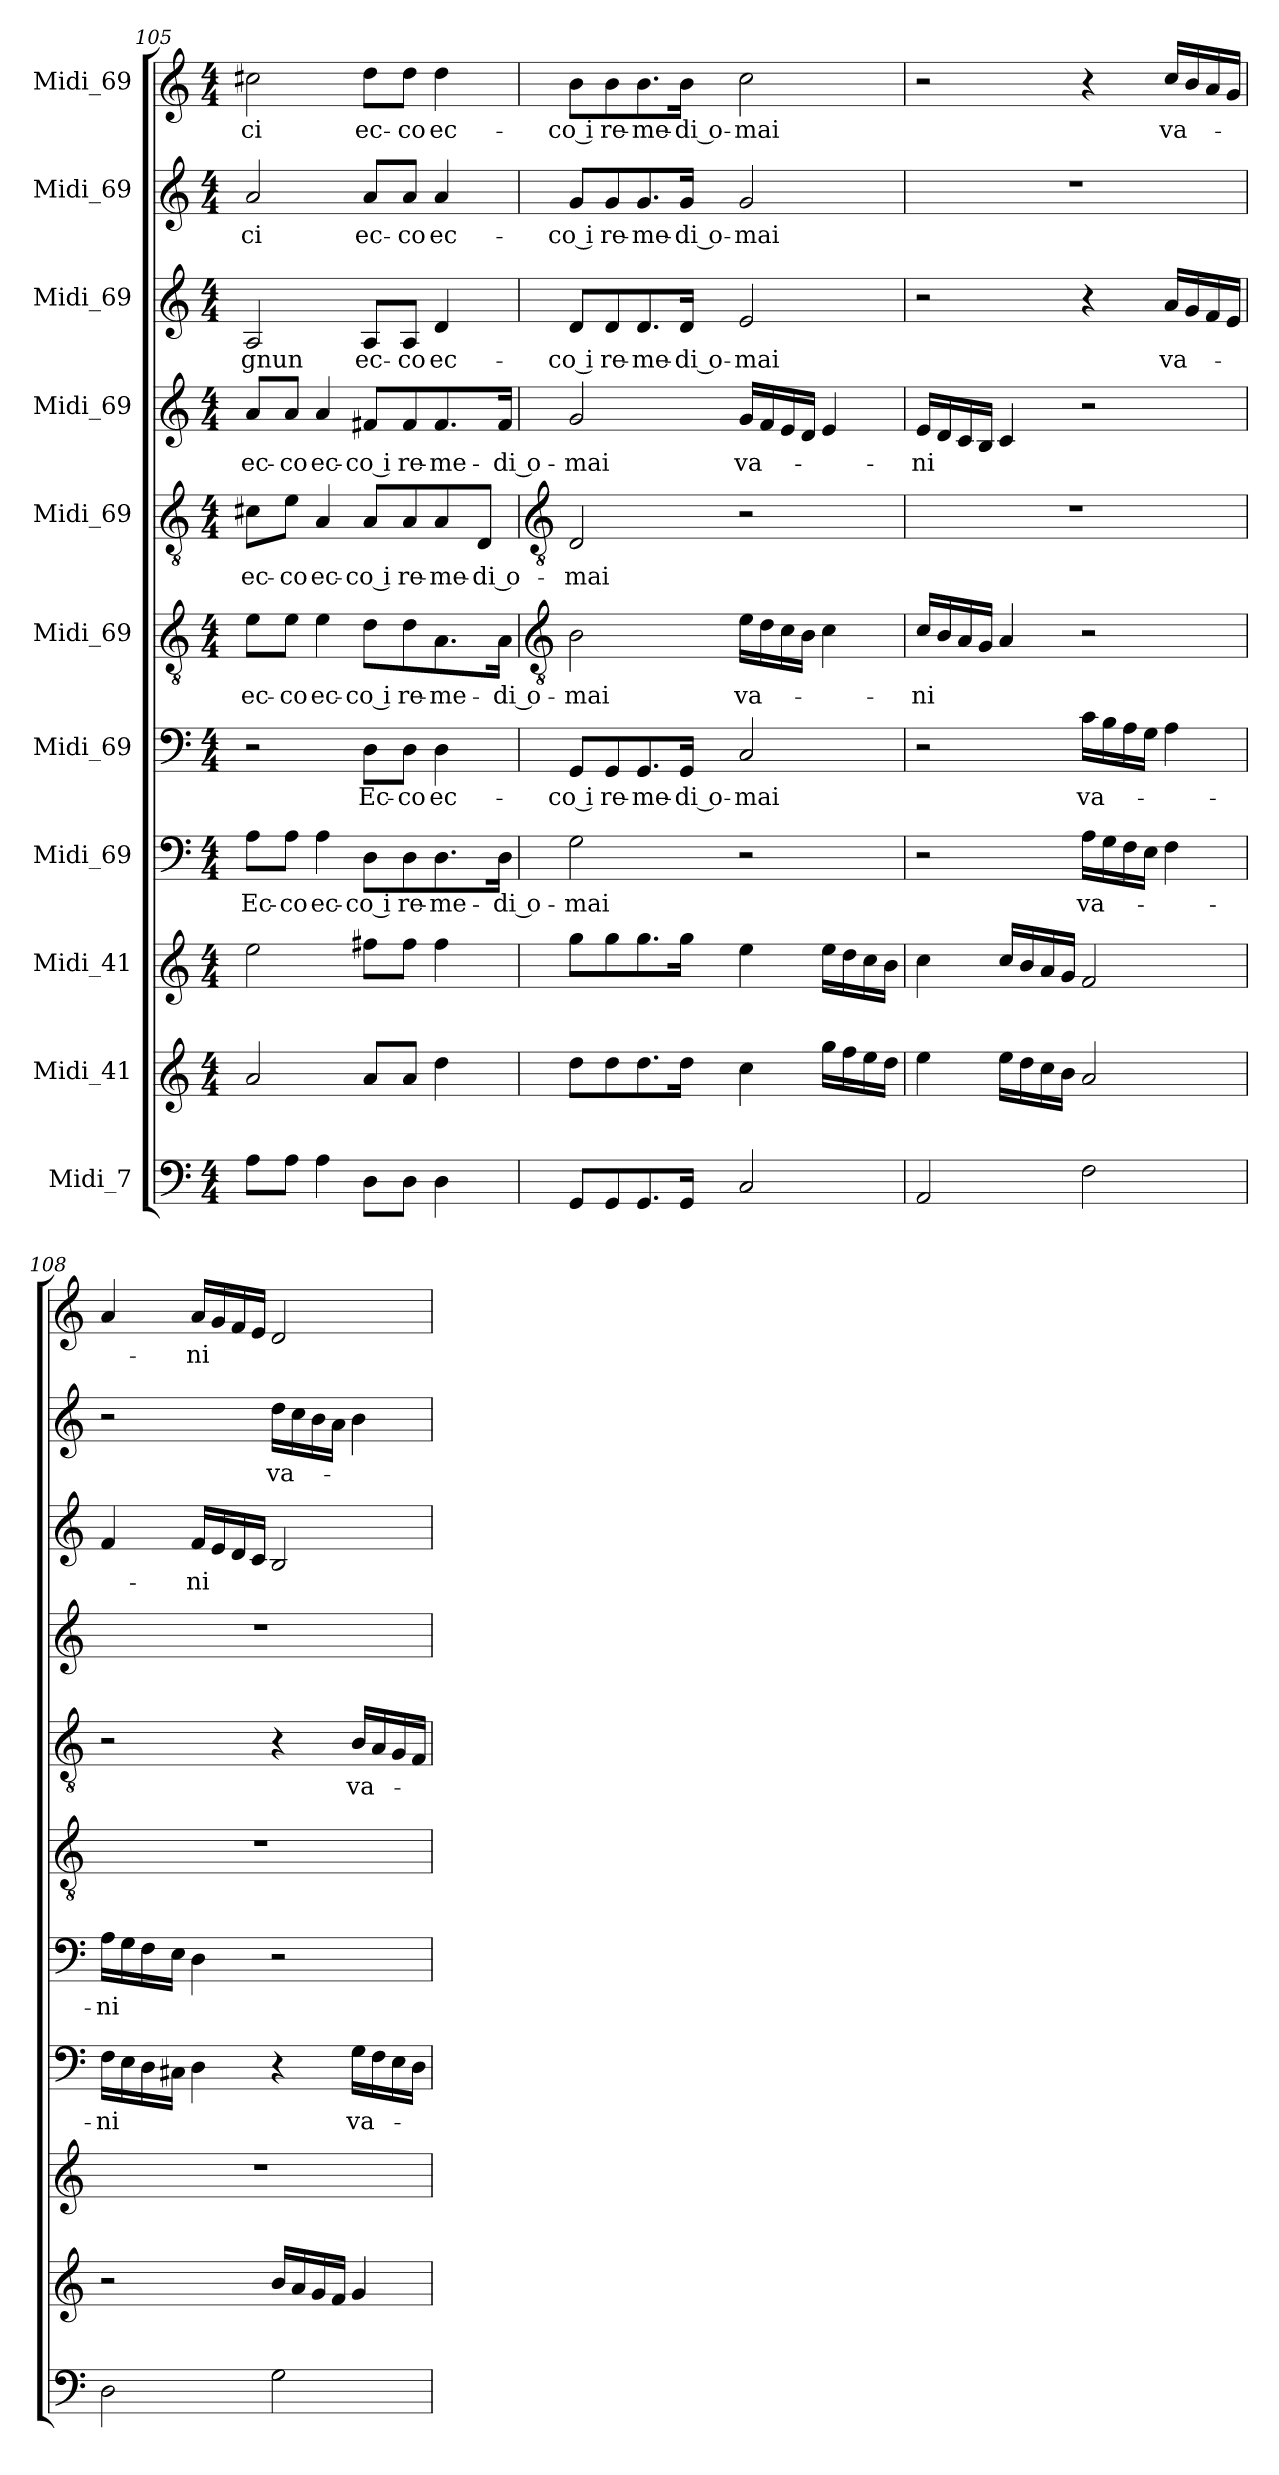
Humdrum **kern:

**kern	**kern	**kern	**kern	**text	**kern	**text	**kern	**text	**kern	**text	**kern	**text	**kern	**text	**kern	**text	**kern	**text
*part11	*part10	*part9	*part8	*part8	*part7	*part7	*part6	*part6	*part5	*part5	*part4	*part4	*part3	*part3	*part2	*part2	*part1	*part1
*staff11	*staff10	*staff9	*staff8	*staff8	*staff7	*staff7	*staff6	*staff6	*staff5	*staff5	*staff4	*staff4	*staff3	*staff3	*staff2	*staff2	*staff1	*staff1
*I"Midi_7	*I"Midi_41	*I"Midi_41	*I"Midi_69	*	*I"Midi_69	*	*I"Midi_69	*	*I"Midi_69	*	*I"Midi_69	*	*I"Midi_69	*	*I"Midi_69	*	*I"Midi_69	*
*clefF4	*clefG2	*clefG2	*clefF4	*	*clefF4	*	*clefGv2	*	*clefGv2	*	*clefG2	*	*clefG2	*	*clefG2	*	*clefG2	*
*k[]	*k[]	*k[]	*k[]	*	*k[]	*	*k[]	*	*k[]	*	*k[]	*	*k[]	*	*k[]	*	*k[]	*
*C:	*C:	*C:	*C:	*	*C:	*	*C:	*	*C:	*	*C:	*	*C:	*	*C:	*	*C:	*
*M4/4	*M4/4	*M4/4	*M4/4	*	*M4/4	*	*M4/4	*	*M4/4	*	*M4/4	*	*M4/4	*	*M4/4	*	*M4/4	*
=105	=105	=105	=105	=105	=105	=105	=105	=105	=105	=105	=105	=105	=105	=105	=105	=105	=105	=105
!	!	!	!	!LO:LY:b	!	!	!	!LO:LY:b	!	!LO:LY:b	!	!LO:LY:b	!	!LO:LY:b	!	!LO:LY:b	!	!LO:LY:b
8AL	2a	2ee	8AL	Ec-	2r	.	8eL	ec-	8c#XL	ec-	8aL	ec-	2A	-gnun	2a	-ci	2cc#X	-ci
!	!	!	!	!LO:LY:b	!	!	!	!LO:LY:b	!	!LO:LY:b	!	!LO:LY:b	!	!	!	!	!	!
8AJ	.	.	8AJ	-co	.	.	8eJ	-co	8eJ	-co	8aJ	-co	.	.	.	.	.	.
!	!	!	!	!LO:LY:b	!	!	!	!LO:LY:b	!	!LO:LY:b	!	!LO:LY:b	!	!	!	!	!	!
4A	.	.	4A	ec-	.	.	4e	ec-	4A	ec-	4a	ec-	.	.	.	.	.	.
!	!	!	!	!LO:LY:b	!	!LO:LY:b	!	!LO:LY:b	!	!LO:LY:b	!	!LO:LY:b	!	!LO:LY:b	!	!LO:LY:b	!	!LO:LY:b
8DL	8aL	8ff#XL	8DL	-co i	8DL	Ec-	8dL	-co i	8AL	-co i	8f#XL	-co i	8AL	ec-	8aL	ec-	8ddL	ec-
!	!	!	!	!LO:LY:b	!	!LO:LY:b	!	!LO:LY:b	!	!LO:LY:b	!	!LO:LY:b	!	!LO:LY:b	!	!LO:LY:b	!	!LO:LY:b
8DJ	8aJ	8ff#J	8D	re-	8DJ	-co	8d	re-	8A	re-	8f#	re-	8AJ	-co	8aJ	-co	8ddJ	-co
!	!	!	!	!LO:LY:b	!	!LO:LY:b	!	!LO:LY:b	!	!LO:LY:b	!	!LO:LY:b	!	!LO:LY:b	!	!LO:LY:b	!	!LO:LY:b
4D	4dd	4ff#	8.D	-me-	4D	ec-	8.A	-me-	8A	-me-	8.f#	-me-	4d	ec-	4a	ec-	4dd	ec-
!	!	!	!	!	!	!	!	!	!	!LO:LY:b	!	!	!	!	!	!	!	!
.	.	.	.	.	.	.	.	.	8DJ	-di o-	.	.	.	.	.	.	.	.
!	!	!	!	!LO:LY:b	!	!	!	!LO:LY:b	!	!	!	!LO:LY:b	!	!	!	!	!	!
.	.	.	16DJ	-di o-	.	.	16AJ	-di o-	.	.	16f#J	-di o-	.	.	.	.	.	.
!!LO:LB:g=z
=106	=106	=106	=106	=106	=106	=106	=106	=106	=106	=106	=106	=106	=106	=106	=106	=106	=106	=106
*	*	*	*	*	*	*	*clefGv2	*	*clefGv2	*	*	*	*	*	*	*	*	*
!	!	!	!	!LO:LY:b	!	!LO:LY:b	!	!LO:LY:b	!	!LO:LY:b	!	!LO:LY:b	!	!LO:LY:b	!	!LO:LY:b	!	!LO:LY:b
8GGL	8ddL	8ggL	2G	-mai	8GGL	-co i	2B	-mai	2D	-mai	2g	-mai	8dL	-co i	8gL	-co i	8bL	-co i
!	!	!	!	!	!	!LO:LY:b	!	!	!	!	!	!	!	!LO:LY:b	!	!LO:LY:b	!	!LO:LY:b
8GG	8dd	8gg	.	.	8GG	re-	.	.	.	.	.	.	8d	re-	8g	re-	8b	re-
!	!	!	!	!	!	!LO:LY:b	!	!	!	!	!	!	!	!LO:LY:b	!	!LO:LY:b	!	!LO:LY:b
8.GG	8.dd	8.gg	.	.	8.GG	-me-	.	.	.	.	.	.	8.d	-me-	8.g	-me-	8.b	-me-
!	!	!	!	!	!	!LO:LY:b	!	!	!	!	!	!	!	!LO:LY:b	!	!LO:LY:b	!	!LO:LY:b
16GGJ	16ddJ	16ggJ	.	.	16GGJ	-di o-	.	.	.	.	.	.	16dJ	-di o-	16gJ	-di o-	16bJ	-di o-
!	!	!	!	!	!	!LO:LY:b	!	!LO:LY:b	!	!	!	!LO:LY:b	!	!LO:LY:b	!	!LO:LY:b	!	!LO:LY:b
2C	4cc	4ee	2r	.	2C	-mai	16eLL	va-	2r	.	16gLL	va-	2e	-mai	2g	-mai	2cc	-mai
.	.	.	.	.	.	.	16d	.	.	.	16f	.	.	.	.	.	.	.
.	.	.	.	.	.	.	16c	.	.	.	16e	.	.	.	.	.	.	.
.	.	.	.	.	.	.	16BJJ	.	.	.	16dJJ	.	.	.	.	.	.	.
.	16ggLL	16eeLL	.	.	.	.	4c	.	.	.	4e	.	.	.	.	.	.	.
.	16ff	16dd	.	.	.	.	.	.	.	.	.	.	.	.	.	.	.	.
.	16ee	16cc	.	.	.	.	.	.	.	.	.	.	.	.	.	.	.	.
.	16ddJJ	16bJJ	.	.	.	.	.	.	.	.	.	.	.	.	.	.	.	.
=107	=107	=107	=107	=107	=107	=107	=107	=107	=107	=107	=107	=107	=107	=107	=107	=107	=107	=107
!	!	!	!	!	!	!	!	!LO:LY:b	!	!	!	!LO:LY:b	!	!	!	!	!	!
2AA	4ee	4cc	2r	.	2r	.	16cLL	-ni	1r	.	16eLL	-ni	2r	.	1r	.	2r	.
.	.	.	.	.	.	.	16B	.	.	.	16d	.	.	.	.	.	.	.
.	.	.	.	.	.	.	16A	.	.	.	16c	.	.	.	.	.	.	.
.	.	.	.	.	.	.	16GJJ	.	.	.	16BJJ	.	.	.	.	.	.	.
.	16eeLL	16ccLL	.	.	.	.	4A	.	.	.	4c	.	.	.	.	.	.	.
.	16dd	16b	.	.	.	.	.	.	.	.	.	.	.	.	.	.	.	.
.	16cc	16a	.	.	.	.	.	.	.	.	.	.	.	.	.	.	.	.
.	16bJJ	16gJJ	.	.	.	.	.	.	.	.	.	.	.	.	.	.	.	.
!	!	!	!	!LO:LY:b	!	!LO:LY:b	!	!	!	!	!	!	!	!	!	!	!	!
2F	2a	2f	16ALL	va-	16cLL	va-	2r	.	.	.	2r	.	4r	.	.	.	4r	.
.	.	.	16G	.	16B	.	.	.	.	.	.	.	.	.	.	.	.	.
.	.	.	16F	.	16A	.	.	.	.	.	.	.	.	.	.	.	.	.
.	.	.	16EJJ	.	16GJJ	.	.	.	.	.	.	.	.	.	.	.	.	.
!	!	!	!	!	!	!	!	!	!	!	!	!	!	!LO:LY:b	!	!	!	!LO:LY:b
.	.	.	4F	.	4A	.	.	.	.	.	.	.	16aLL	va-	.	.	16ccLL	va-
.	.	.	.	.	.	.	.	.	.	.	.	.	16g	.	.	.	16b	.
.	.	.	.	.	.	.	.	.	.	.	.	.	16f	.	.	.	16a	.
.	.	.	.	.	.	.	.	.	.	.	.	.	16eJJ	.	.	.	16gJJ	.
=108	=108	=108	=108	=108	=108	=108	=108	=108	=108	=108	=108	=108	=108	=108	=108	=108	=108	=108
!	!	!	!	!LO:LY:b	!	!LO:LY:b	!	!	!	!	!	!	!	!	!	!	!	!
2D	2r	1r	16FLL	-ni	16ALL	-ni	1r	.	2r	.	1r	.	4f	.	2r	.	4a	.
.	.	.	16E	.	16G	.	.	.	.	.	.	.	.	.	.	.	.	.
.	.	.	16D	.	16F	.	.	.	.	.	.	.	.	.	.	.	.	.
.	.	.	16C#XJJ	.	16EJJ	.	.	.	.	.	.	.	.	.	.	.	.	.
!	!	!	!	!	!	!	!	!	!	!	!	!	!	!LO:LY:b	!	!	!	!LO:LY:b
.	.	.	4D	.	4D	.	.	.	.	.	.	.	16fLL	-ni	.	.	16aLL	-ni
.	.	.	.	.	.	.	.	.	.	.	.	.	16e	.	.	.	16g	.
.	.	.	.	.	.	.	.	.	.	.	.	.	16d	.	.	.	16f	.
.	.	.	.	.	.	.	.	.	.	.	.	.	16cJJ	.	.	.	16eJJ	.
!	!	!	!	!	!	!	!	!	!	!	!	!	!	!	!	!LO:LY:b	!	!
2G	16bLL	.	4r	.	2r	.	.	.	4r	.	.	.	2B	.	16ddLL	va-	2d	.
.	16a	.	.	.	.	.	.	.	.	.	.	.	.	.	16cc	.	.	.
.	16g	.	.	.	.	.	.	.	.	.	.	.	.	.	16b	.	.	.
.	16fJJ	.	.	.	.	.	.	.	.	.	.	.	.	.	16aJJ	.	.	.
!	!	!	!	!LO:LY:b	!	!	!	!	!	!LO:LY:b	!	!	!	!	!	!	!	!
.	4g	.	16GLL	va-	.	.	.	.	16BLL	va-	.	.	.	.	4b	.	.	.
.	.	.	16F	.	.	.	.	.	16A	.	.	.	.	.	.	.	.	.
.	.	.	16E	.	.	.	.	.	16G	.	.	.	.	.	.	.	.	.
.	.	.	16DJJ	.	.	.	.	.	16FJJ	.	.	.	.	.	.	.	.	.
=	=	=	=	=	=	=	=	=	=	=	=	=	=	=	=	=	=	=
*-	*-	*-	*-	*-	*-	*-	*-	*-	*-	*-	*-	*-	*-	*-	*-	*-	*-	*-
